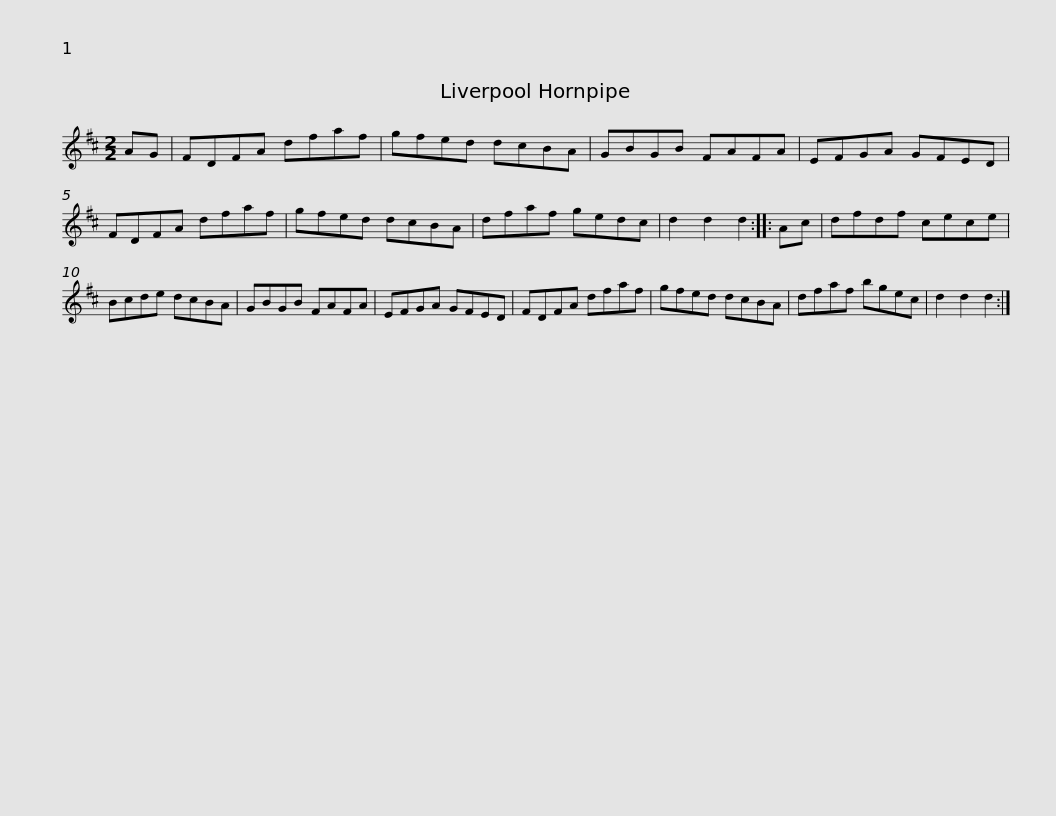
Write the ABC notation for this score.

X:1
L:1/8
M:2/2
I:linebreak $
K:D
V:1 treble
V:1
 AG | FDFA dfaf | gfed dcBA | GBGB FAFA | EFGA GFED | %5
 FDFA dfaf |$ gfed dcBA | dfaf gedc | d2 d2 d2 :: Ac | %10
 dfdf cece | Bcde dcBA |$ GBGB FAFA | EFGA GFED | FDFA dfaf | %15
 gfed dcBA | dfaf bgec | d2 d2 d2 :| %18
